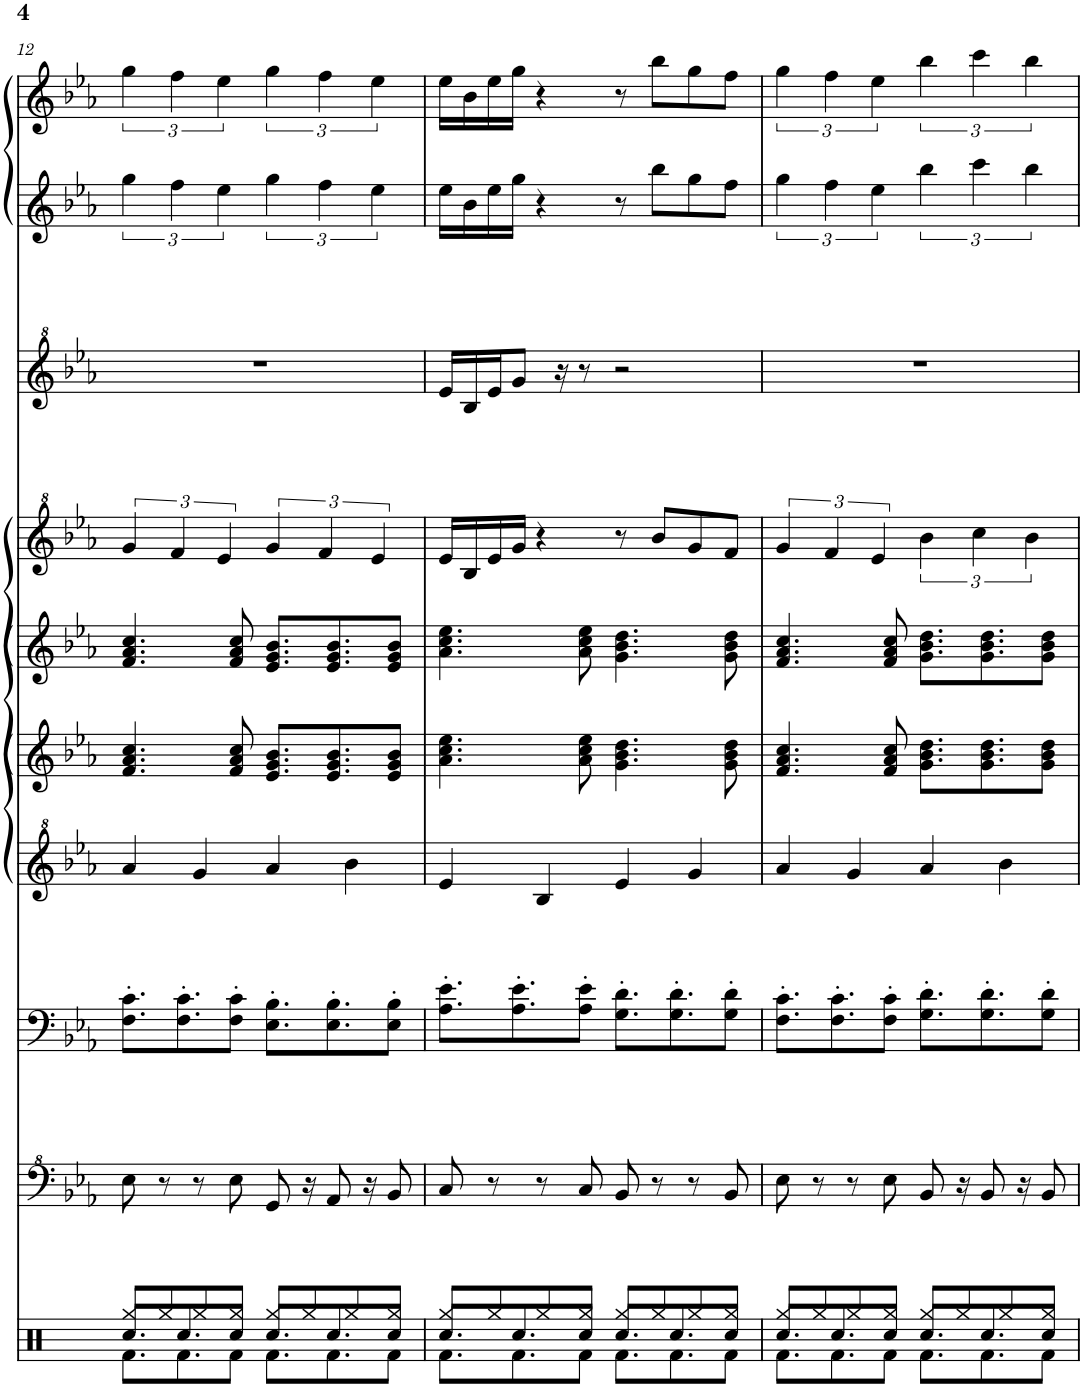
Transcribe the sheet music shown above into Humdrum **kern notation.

**kern	**kern	**kern	**kern	**kern	**kern	**kern	**kern	**kern	**kern
*part10	*part9	*part8	*part7	*part6	*part5	*part4	*part3	*part2	*part1
*staff10	*staff9	*staff8	*staff7	*staff6	*staff5	*staff4	*staff3	*staff2	*staff1
*I"Batterie	*I"Basse électrique	*I"Basse électrique fretless	*I"Guitare électrique	*I"Synthétiseur de maillets	*I"Piano 2	*I"Piano 1	*I"Violon	*I"Flûte	*I"Synthétiseur de maillets
*	*	*	*	*	*I'Pno	*I'Pno	*I'Vln	*I'Fl	*
!!LO:PB:g=z
*clefX	*clefF^4	*clefF4	*clefG^2	*clefG2	*clefG2	*clefG^2	*clefG^2	*clefG2	*clefG2
*	*Trd7c12	*Trd7c12	*	*	*	*	*	*	*
*k[]	*k[b-e-a-]	*k[b-e-a-]	*k[b-e-a-]	*k[b-e-a-]	*k[b-e-a-]	*k[b-e-a-]	*k[b-e-a-]	*k[b-e-a-]	*k[b-e-a-]
*M4/4	*M4/4	*M4/4	*M4/4	*M4/4	*M4/4	*M4/4	*M4/4	*M4/4	*M4/4
=12	=12	=12	=12	=12	=12	=12	=12	=12	=12
*^	*	*	*	*	*	*	*	*	*
*	*^	*	*	*	*	*	*	*	*	*
8.Rcc/L	8.Rf\L	8Rgg/L	8e-\	8.F\' 8.c\'L	4aa-/	4.f/ 4.a-/ 4.cc/	4.f/ 4.a-/ 4.cc/	6gg/	1r	6gg\	6gg\
.	.	8Rgg/	8r	.	.	.	.	.	.	.	.
.	.	.	.	.	.	.	.	6ff/	.	6ff\	6ff\
8.Rcc/	8.Rf\	.	.	8.F\' 8.c\'	.	.	.	.	.	.	.
.	.	8Rgg/	8r	.	4gg/	.	.	.	.	.	.
.	.	.	.	.	.	.	.	6ee-/	.	6ee-\	6ee-\
8Rcc/J	8Rf\J	8Rgg/J	8e-\	8F\' 8c\'J	.	8f/ 8a-/ 8cc/	8f/ 8a-/ 8cc/	.	.	.	.
8.Rcc/L	8.Rf\L	8Rgg/L	8G/	8.E-\' 8.B-\'L	4aa-/	8.e-/ 8.g/ 8.b-/L	8.e-/ 8.g/ 8.b-/L	6gg/	.	6gg\	6gg\
.	.	8Rgg/	16r	.	.	.	.	.	.	.	.
.	.	.	.	.	.	.	.	6ff/	.	6ff\	6ff\
8.Rcc/	8.Rf\	.	8A-/	8.E-\' 8.B-\'	.	8.e-/ 8.g/ 8.b-/	8.e-/ 8.g/ 8.b-/	.	.	.	.
.	.	8Rgg/	.	.	4bb-\	.	.	.	.	.	.
.	.	.	16r	.	.	.	.	.	.	.	.
.	.	.	.	.	.	.	.	6ee-/	.	6ee-\	6ee-\
8Rcc/J	8Rf\J	8Rgg/J	8B-/	8E-\' 8B-\'J	.	8e-/ 8g/ 8b-/J	8e-/ 8g/ 8b-/J	.	.	.	.
=13	=13	=13	=13	=13	=13	=13	=13	=13	=13	=13	=13
8.Rcc/L	8.Rf\L	8Rgg/L	8c/	8.A-\' 8.e-\'L	4ee-/	4.a-\ 4.cc\ 4.ee-\	4.a-\ 4.cc\ 4.ee-\	16ee-/LL	16ee-/LL	16ee-\LL	16ee-\LL
.	.	.	.	.	.	.	.	16b-/	16b-/	16b-\	16b-\
.	.	8Rgg/	8r	.	.	.	.	16ee-/	16ee-/J	16ee-\	16ee-\
8.Rcc/	8.Rf\	.	.	8.A-\' 8.e-\'	.	.	.	16gg/JJ	8gg/J	16gg\JJ	16gg\JJ
.	.	8Rgg/	8r	.	4b-/	.	.	4r	.	4r	4r
.	.	.	.	.	.	.	.	.	16r	.	.
8Rcc/J	8Rf\J	8Rgg/J	8c/	8A-\' 8e-\'J	.	8a-\ 8cc\ 8ee-\	8a-\ 8cc\ 8ee-\	.	8r	.	.
8.Rcc/L	8.Rf\L	8Rgg/L	8B-/	8.G\' 8.d\'L	4ee-/	4.g\ 4.b-\ 4.dd\	4.g\ 4.b-\ 4.dd\	8r	2r	8r	8r
.	.	8Rgg/	8r	.	.	.	.	8bb-/L	.	8bb-\L	8bb-\L
8.Rcc/	8.Rf\	.	.	8.G\' 8.d\'	.	.	.	.	.	.	.
.	.	8Rgg/	8r	.	4gg/	.	.	8gg/	.	8gg\	8gg\
8Rcc/J	8Rf\J	8Rgg/J	8B-/	8G\' 8d\'J	.	8g\ 8b-\ 8dd\	8g\ 8b-\ 8dd\	8ff/J	.	8ff\J	8ff\J
=14	=14	=14	=14	=14	=14	=14	=14	=14	=14	=14	=14
8.Rcc/L	8.Rf\L	8Rgg/L	8e-\	8.F\' 8.c\'L	4aa-/	4.f/ 4.a-/ 4.cc/	4.f/ 4.a-/ 4.cc/	6gg/	1r	6gg\	6gg\
.	.	8Rgg/	8r	.	.	.	.	.	.	.	.
.	.	.	.	.	.	.	.	6ff/	.	6ff\	6ff\
8.Rcc/	8.Rf\	.	.	8.F\' 8.c\'	.	.	.	.	.	.	.
.	.	8Rgg/	8r	.	4gg/	.	.	.	.	.	.
.	.	.	.	.	.	.	.	6ee-/	.	6ee-\	6ee-\
8Rcc/J	8Rf\J	8Rgg/J	8e-\	8F\' 8c\'J	.	8f/ 8a-/ 8cc/	8f/ 8a-/ 8cc/	.	.	.	.
8.Rcc/L	8.Rf\L	8Rgg/L	8B-/	8.G\' 8.d\'L	4aa-/	8.g\ 8.b-\ 8.dd\L	8.g\ 8.b-\ 8.dd\L	6bb-\	.	6bb-\	6bb-\
.	.	8Rgg/	16r	.	.	.	.	.	.	.	.
.	.	.	.	.	.	.	.	6ccc\	.	6ccc\	6ccc\
8.Rcc/	8.Rf\	.	8B-/	8.G\' 8.d\'	.	8.g\ 8.b-\ 8.dd\	8.g\ 8.b-\ 8.dd\	.	.	.	.
.	.	8Rgg/	.	.	4bb-\	.	.	.	.	.	.
.	.	.	16r	.	.	.	.	.	.	.	.
.	.	.	.	.	.	.	.	6bb-\	.	6bb-\	6bb-\
8Rcc/J	8Rf\J	8Rgg/J	8B-/	8G\' 8d\'J	.	8g\ 8b-\ 8dd\J	8g\ 8b-\ 8dd\J	.	.	.	.
*v	*v	*v	*	*	*	*	*	*	*	*	*
=	=	=	=	=	=	=	=	=	=
*-	*-	*-	*-	*-	*-	*-	*-	*-	*-
